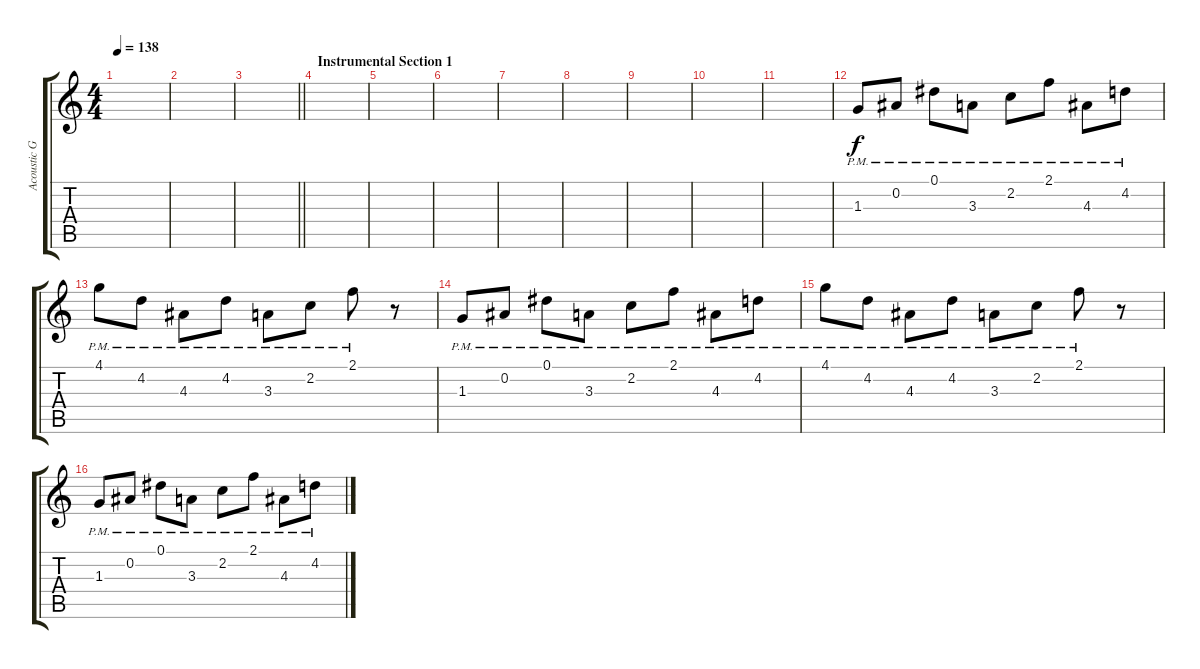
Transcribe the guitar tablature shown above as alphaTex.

\track ("Acoustic Guitar 2" "Acoustic G") {instrument acousticguitarsteel}
\staff {score tabs}
\tuning (Eb4 Bb3 Gb3 Db3 Ab2 Eb2) {hide}
\ts (4 4)
\tempo 138
\clef g2
\ks c
|
|
\barLineRight lightlight
|
\section ("" "Instrumental Section 1")
|
|
|
|
|
|
|
|
1.3{pm}.8{volume 12 instrument electricguitarclean} 0.2{pm}.8 0.1{pm}.8 3.3{pm}.8 2.2{pm}.8 2.1{pm}.8 4.3{pm}.8 4.2{pm}.8 |
4.1{pm}.8 4.2{pm}.8 4.3{pm}.8 4.2{pm}.8 3.3{pm}.8 2.2{pm}.8 2.1{pm}.8 r.8 |
1.3{pm}.8 0.2{pm}.8 0.1{pm}.8 3.3{pm}.8 2.2{pm}.8 2.1{pm}.8 4.3{pm}.8 4.2{pm}.8 |
4.1{pm}.8 4.2{pm}.8 4.3{pm}.8 4.2{pm}.8 3.3{pm}.8 2.2{pm}.8 2.1{pm}.8 r.8 |
1.3{pm}.8 0.2{pm}.8 0.1{pm}.8 3.3{pm}.8 2.2{pm}.8 2.1{pm}.8 4.3{pm}.8 4.2{pm}.8
